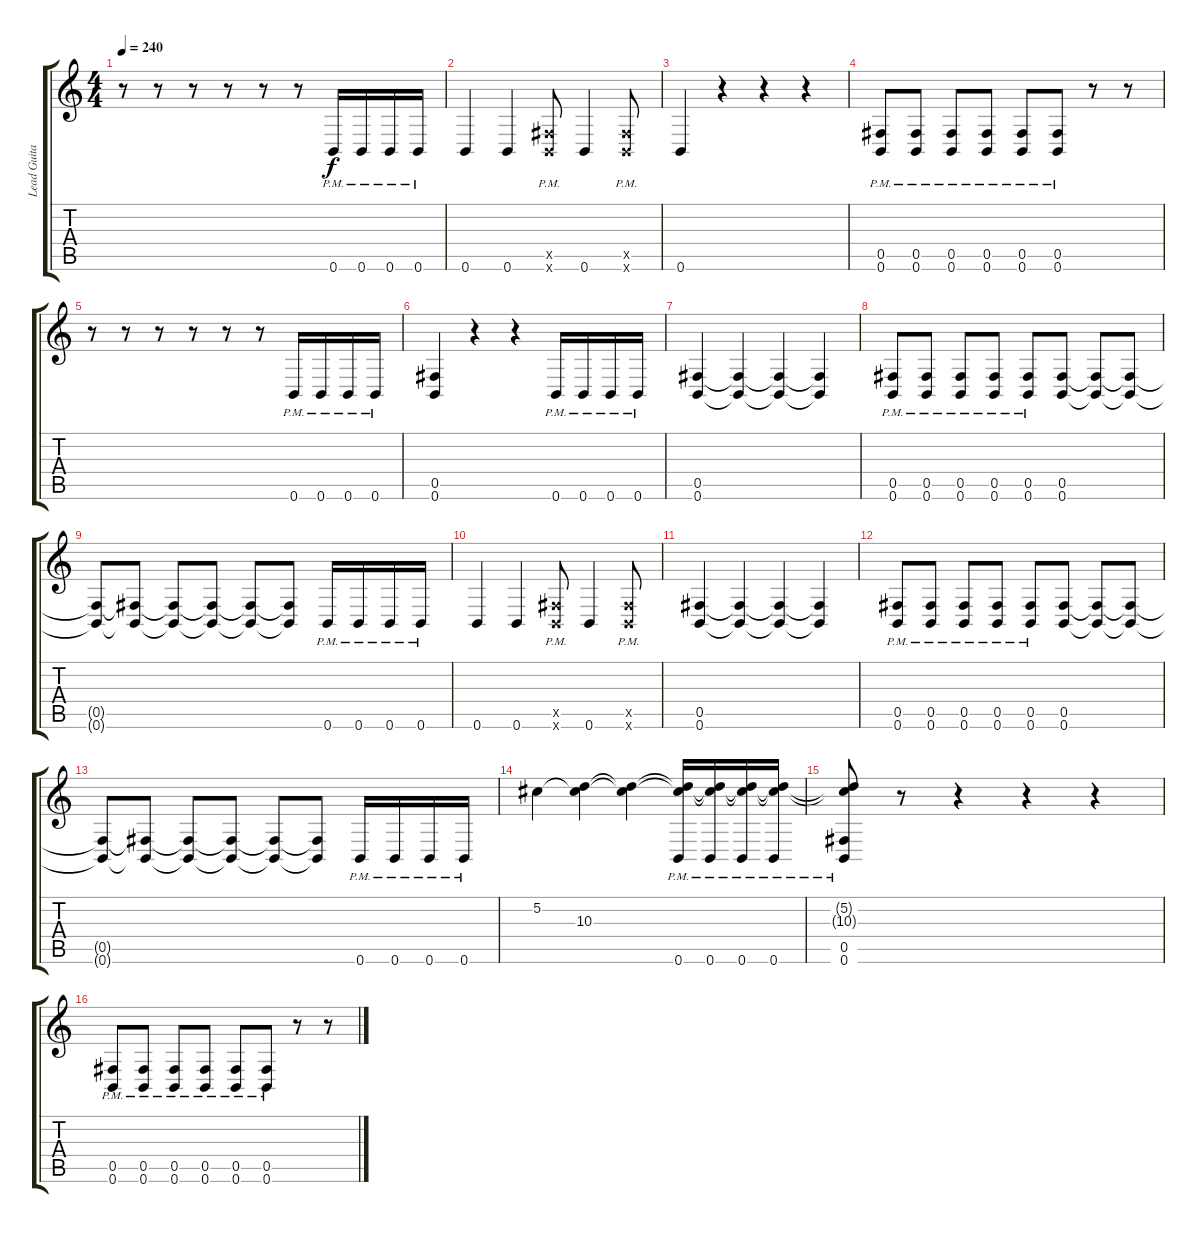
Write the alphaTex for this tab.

\track ("Lead Guitar" "Lead Guita") {instrument distortionguitar}
\staff {score tabs}
\tuning (Db4 Ab3 E3 B2 Gb2 B1) {hide}
\ts (4 4)
\tempo 240
\clef g2
\ks c
r.8{dy f} r.8 r.8 r.8 r.8 r.8 0.6{pm}.16 0.6{pm}.16 0.6{pm}.16 0.6{pm}.16 |
0.6.4 0.6.4 (0.5{pm x} 0.6{pm x}).8 0.6.4 (0.5{pm x} 0.6{pm x}).8 |
0.6.4 r.4 r.4 r.4 |
(0.5{pm} 0.6{pm}).8 (0.5{pm} 0.6{pm}).8 (0.5{pm} 0.6{pm}).8 (0.5{pm} 0.6{pm}).8 (0.5{pm} 0.6{pm}).8 (0.5{pm} 0.6{pm}).8 r.8 r.8 |
r.8 r.8 r.8 r.8 r.8 r.8 0.6{pm}.16 0.6{pm}.16 0.6{pm}.16 0.6{pm}.16 |
(0.5 0.6).4 r.4 r.4 0.6{pm}.16 0.6{pm}.16 0.6{pm}.16 0.6{pm}.16 |
(0.5 0.6).4 (0.5{t} 0.6{t}).4 (0.5{t} 0.6{t}).4 (0.5{t} 0.6{t}).4 |
(0.5{pm} 0.6{pm}).8 (0.5{pm} 0.6{pm}).8 (0.5{pm} 0.6{pm}).8 (0.5{pm} 0.6{pm}).8 (0.5{pm} 0.6{pm}).8 (0.5 0.6).8 (0.5{t} 0.6{t}).8 (0.5{t} 0.6{t}).8 |
(0.5{t} 0.6{t}).8 (0.5{t} 0.6{t}).8 (0.5{t} 0.6{t}).8 (0.5{t} 0.6{t}).8 (0.5{t} 0.6{t}).8 (0.5{t} 0.6{t}).8 0.6{pm}.16 0.6{pm}.16 0.6{pm}.16 0.6{pm}.16 |
0.6.4 0.6.4 (0.5{pm x} 0.6{pm x}).8 0.6.4 (0.5{pm x} 0.6{pm x}).8 |
(0.5 0.6).4 (0.5{t} 0.6{t}).4 (0.5{t} 0.6{t}).4 (0.5{t} 0.6{t}).4 |
(0.5{pm} 0.6{pm}).8 (0.5{pm} 0.6{pm}).8 (0.5{pm} 0.6{pm}).8 (0.5{pm} 0.6{pm}).8 (0.5{pm} 0.6{pm}).8 (0.5 0.6).8 (0.5{t} 0.6{t}).8 (0.5{t} 0.6{t}).8 |
(0.5{t} 0.6{t}).8 (0.5{t} 0.6{t}).8 (0.5{t} 0.6{t}).8 (0.5{t} 0.6{t}).8 (0.5{t} 0.6{t}).8 (0.5{t} 0.6{t}).8 0.6{pm}.16 0.6{pm}.16 0.6{pm}.16 0.6{pm}.16 |
5.2.4 (5.2{t} 10.3).4 (5.2{t} 10.3{t}).4 (5.2{t} 10.3{t} 0.6{pm}).16 (5.2{t} 10.3{t} 0.6{pm}).16 (5.2{t} 10.3{t} 0.6{pm}).16 (5.2{t} 10.3{t} 0.6{pm}).16 |
(5.2{t} 10.3{t} 0.5 0.6{pm}).8 r.8 r.4 r.4 r.4 |
(0.5{pm} 0.6{pm}).8 (0.5{pm} 0.6{pm}).8 (0.5{pm} 0.6{pm}).8 (0.5{pm} 0.6{pm}).8 (0.5{pm} 0.6{pm}).8 (0.5{pm} 0.6{pm}).8 r.8 r.8
